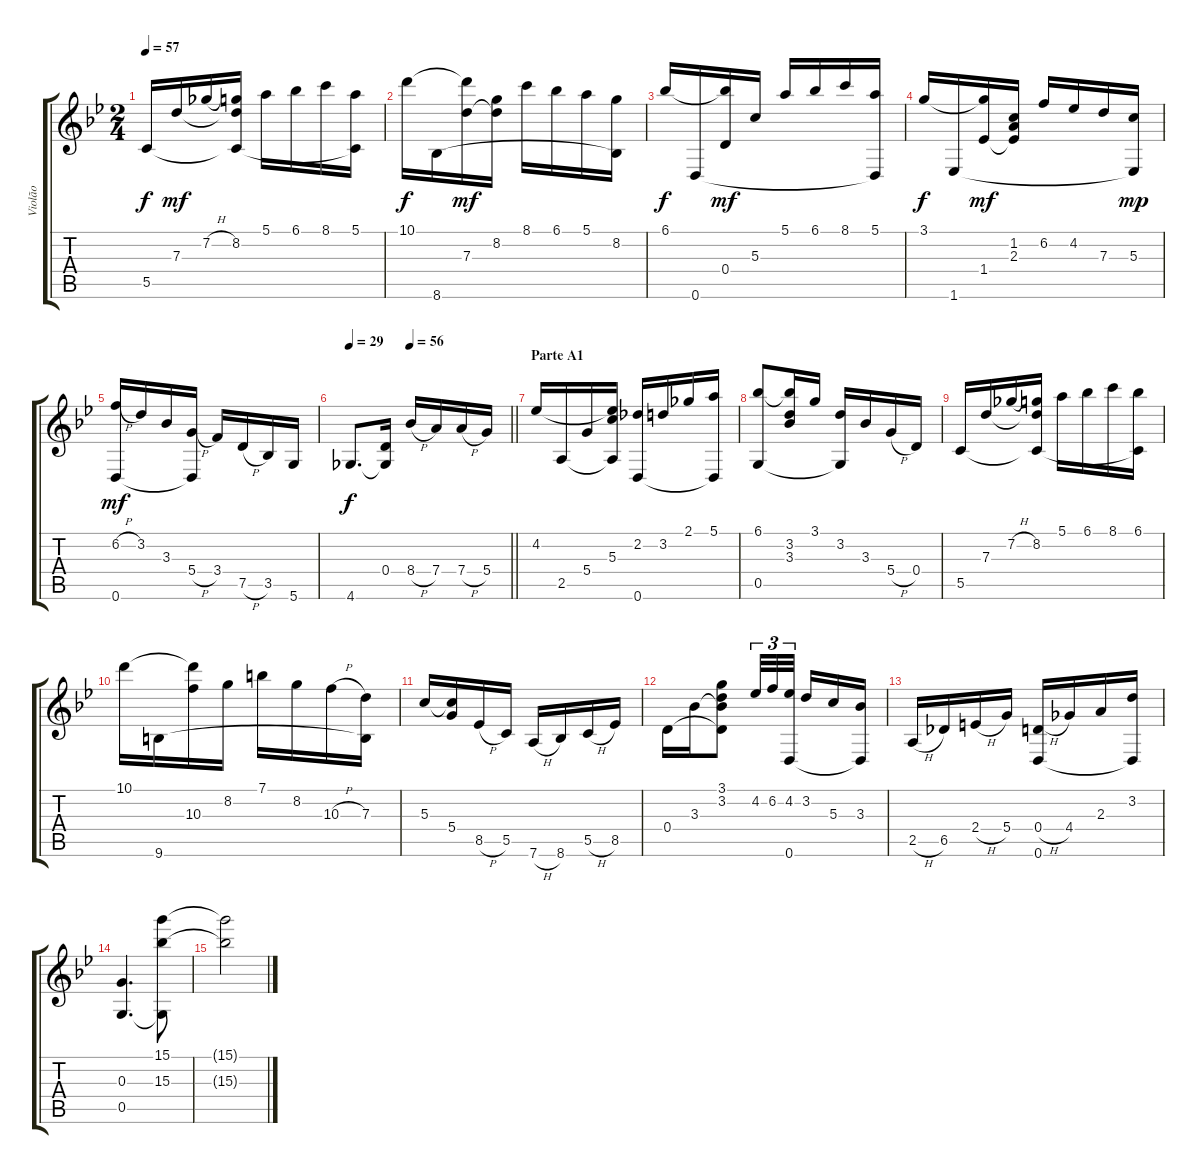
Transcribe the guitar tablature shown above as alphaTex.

\track ("Violão" "Violão") {instrument acousticguitarnylon}
\staff {score tabs}
\tuning (E4 B3 G3 D3 G2 D2) {hide}
\ts (2 4)
\tempo 57
\clef g2
\ks gminor
5.5.16{dy f} 7.3.16{dy mf} 7.2{h}.16 (8.2 7.3{t} 5.5{t}).16 5.1.16 6.1.16 8.1.16 (5.1 5.5{t}).16 |
10.1.16{dy f} 8.6.16 (10.1{t} 7.3).16{dy mf} (8.2 7.3{t}).16 8.1.16 6.1.16 5.1.16 (8.2 8.6{t}).16 |
6.1.16{dy f} 0.6.16 (6.1{t} 0.4).16{dy mf} 5.3.16 5.1.16 6.1.16 8.1.16 (5.1 0.6{t}).16 |
3.1.16{dy f} 1.6.16 (3.1{t} 1.4).16{dy mf} (1.2 2.3 1.4{t}).16 6.2.16 4.2.16 7.3.16 (5.3 1.6{t}).16{dy mp} |
(6.2{h} 0.6).16{dy mf} 3.2.16 3.3.16 (5.4{h} 0.6{t}).16 3.4.16 7.5{h}.16 3.5.16 5.6.16 |
\tempo 29
\tempo (56 0.375)
\barLineRight lightlight
4.6.8{d dy f} (0.4 4.6{t}).16 8.4{h}.16 7.4.16 7.4{h}.16 5.4.16 |
\section ("" "Parte A1")
4.2.16 2.5.16 5.4.16 (4.2{t} 5.3 2.5{t}).16 (2.2 0.6).16 3.2.16 2.1.16 (5.1 0.6{t}).16 |
(6.1 0.5).8 (6.1{t} 3.2 3.3).16 3.1.16 (3.2 0.5{t}).16 3.3.16 5.4{h}.16 0.4.16 |
5.5.16 7.3.16 7.2{h}.16 (8.2 7.3{t} 5.5{t}).16 5.1.16 6.1.16 8.1.16 (6.1 5.5{t}).16 |
10.1.16 9.6.16 (10.1{t} 10.3).16 8.2.16 7.1.16 8.2.16 10.3{h}.16 (7.3 9.6{t}).16 |
5.3.16 (5.3{t} 5.4).16 8.5{h}.16 5.5.16 7.6{h}.16 8.6.16 5.5{h}.16 8.5.16 |
0.4.16 3.3.16 (3.1 3.2 3.3{t} 0.4{t}).8 4.2.32{tu (3 2)} 6.2.32{tu (3 2)} (4.2 0.6).32{tu (3 2) beam splitsecondary} 3.2.16 5.3.16 (3.3 0.6{t}).16 |
2.5{h}.16 6.5.16 2.4{h}.16 5.4.16 (0.4{h} 0.6).16 4.4.16 2.3.16 (3.2 0.6{t}).16 |
(0.3 0.5).4{d} (15.1 15.3 0.5{t}).8{volume 5} |
(15.1{t} 15.3{t}).2
